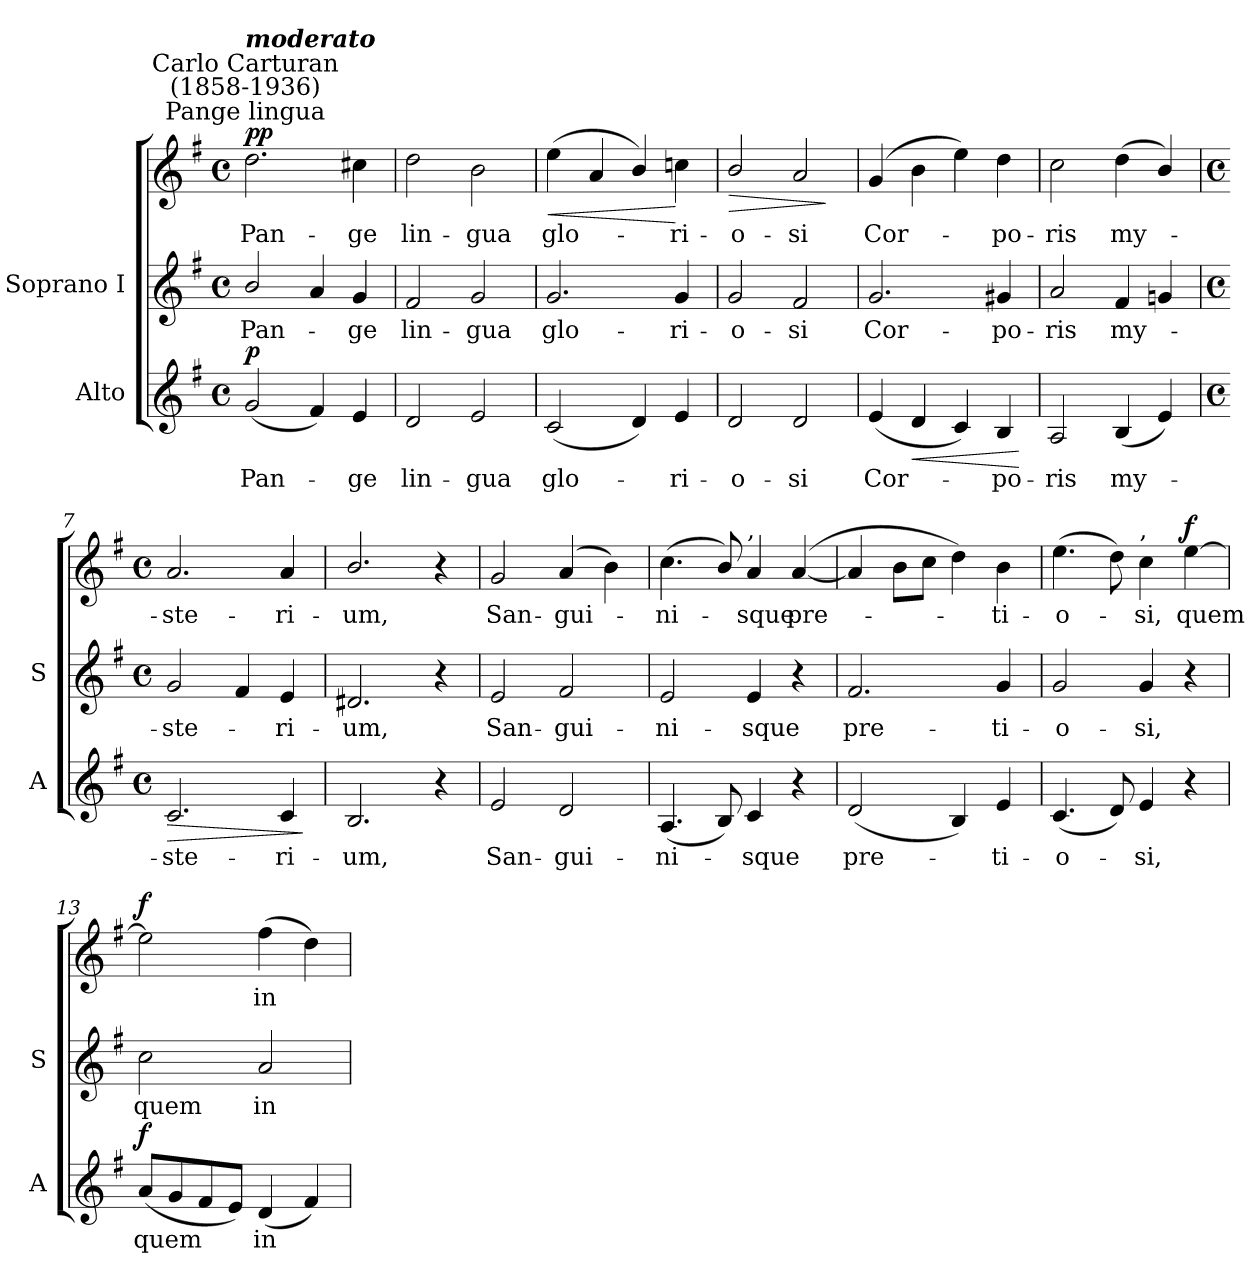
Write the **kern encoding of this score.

**kern	**text	**dynam	**kern	**text	**kern	**text	**dynam
*part2	*part2	*part2	*part1	*part1	*part1	*part1	*part1
*staff3	*staff3	*staff3	*staff2	*staff2	*staff1	*staff1	*staff1/2
*I"Alto	*	*	*I"Soprano I	*	*	*	*
*I'A	*	*	*I'S	*	*	*	*
*clefG2	*	*	*clefG2	*	*clefG2	*	*
*k[f#]	*	*	*k[f#]	*	*k[f#]	*	*
*G:	*	*	*G:	*	*G:	*	*
*M4/4	*	*	*M4/4	*	*M4/4	*	*
*met(c)	*	*	*met(c)	*	*met(c)	*	*
=1	=1	=1	=1	=1	=1	=1	=1
!	!	!	!	!	!LO:TX:a:cj:t=Pange lingua	!	!
!	!	!	!	!	!LO:TX:a:cj:t=Carlo Carturan\n(1858-1936)	!	!
!	!	!	!	!	!LO:TX:a:Bi:t=moderato	!	!
!	!LO:LY:b	!LO:DY:b	!	!LO:LY:b	!	!LO:LY:b	!LO:DY:b=2
!	!	!	!	!	!	!	!LO:DY:n=1:b
(<2g	Pan-	p	2b/	Pan-	2.dd	Pan-	p p
4f#)	.	.	4a	.	.	.	.
!	!LO:LY:b	!	!	!LO:LY:b	!	!LO:LY:b	!
4e	ge	.	4g	ge	4cc#X	-ge	.
=2	=2	=2	=2	=2	=2	=2	=2
!	!LO:LY:b	!	!	!LO:LY:b	!	!LO:LY:b	!
2d	lin-	.	2f#	lin-	2dd	lin-	.
!	!LO:LY:b	!	!	!LO:LY:b	!	!LO:LY:b	!
2e	-gua	.	2g	-gua	2b	-gua	.
=3	=3	=3	=3	=3	=3	=3	=3
!	!LO:LY:b	!	!	!LO:LY:b	!	!LO:LY:b	!LO:HP:b
(<2c	glo-	.	2.g	-glo-	(<4ee	glo-	<
.	.	.	.	.	4a	.	.
4d)	.	.	.	.	4b/)	.	.
!	!LO:LY:b	!	!	!LO:LY:b	!	!LO:LY:b	!
4e	ri-	.	4g	-ri-	4ccn	ri-	[
=4	=4	=4	=4	=4	=4	=4	=4
!	!LO:LY:b	!	!	!LO:LY:b	!	!LO:LY:b	!LO:HP:b
2d	-o-	.	2g	o-	2b/	-o-	>
!	!LO:LY:b	!	!	!LO:LY:b	!	!LO:LY:b	!
2d	-si	.	2f#	-si	2a	-si	.
.	.	.	.	.	.	.	]
=5	=5	=5	=5	=5	=5	=5	=5
!	!LO:LY:b	!	!	!LO:LY:b	!	!LO:LY:b	!
(<4e	Cor-	.	2.g	-Cor-	(>4g	Cor-	.
!	!	!LO:HP:b	!	!	!	!	!
4d	.	<	.	.	4b	.	.
4c)	.	.	.	.	4ee)	.	.
!	!LO:LY:b	!	!	!LO:LY:b	!	!LO:LY:b	!
4B	po-	.	4g#X	-po-	4dd	po-	.
.	.	[	.	.	.	.	.
=6	=6	=6	=6	=6	=6	=6	=6
!	!LO:LY:b	!	!	!LO:LY:b	!	!LO:LY:b	!
2A	-ris	.	2a	ris	2cc	-ris	.
!	!LO:LY:b	!	!	!LO:LY:b	!	!LO:LY:b	!
(<4B	my-	.	4f#	my-	(<4dd	my-	.
4e)	.	.	4gn	.	4b/)	.	.
!!LO:LB:g=z
=7	=7	=7	=7	=7	=7	=7	=7
*M4/4	*	*	*M4/4	*	*M4/4	*	*
*met(c)	*	*	*met(c)	*	*met(c)	*	*
!	!LO:LY:b	!LO:HP:b	!	!LO:LY:b	!	!LO:LY:b	!
2.c	ste-	>	2g	-ste-	2.a	ste-	.
.	.	.	4f#	.	.	.	.
!	!LO:LY:b	!	!	!LO:LY:b	!	!LO:LY:b	!
4c	-ri-	.	4e	ri-	4a	-ri-	.
.	.	]	.	.	.	.	.
=8	=8	=8	=8	=8	=8	=8	=8
!	!LO:LY:b	!	!	!LO:LY:b	!	!LO:LY:b	!
2.B	-um,	.	2.d#X	um,	2.b/	-um,	.
4r	.	.	4r	.	4r	.	.
=9	=9	=9	=9	=9	=9	=9	=9
!	!LO:LY:b	!	!	!LO:LY:b	!	!LO:LY:b	!
2e	San-	.	2e	San-	2g	San-	.
!	!LO:LY:b	!	!	!LO:LY:b	!	!LO:LY:b	!
2d	-gui-	.	2f#	-gui-	(<4a	-gui-	.
.	.	.	.	.	4b)	.	.
=10	=10	=10	=10	=10	=10	=10	=10
!	!LO:LY:b	!	!	!LO:LY:b	!	!LO:LY:b	!
(<4.A	-ni-	.	2e	ni-	(<4.cc	-ni-	.
8B)	.	.	.	.	8b/)	.	.
!	!	!	!	!	!LO:TX:a:t=,	!	!
!	!LO:LY:b	!	!	!LO:LY:b	!	!LO:LY:b	!
4c	sque	.	4e	-sque	4a	sque	.
!	!	!	!	!	!	!LO:LY:b	!
4r	.	.	4r	.	(>[4a	pre-	.
=11	=11	=11	=11	=11	=11	=11	=11
!	!LO:LY:b	!	!	!LO:LY:b	!	!	!
(<2d	pre-	.	2.f#	-pre-	4a]	.	.
.	.	.	.	.	8bL	.	.
.	.	.	.	.	8ccJ	.	.
4B)	.	.	.	.	4dd)	.	.
!	!LO:LY:b	!	!	!LO:LY:b	!	!LO:LY:b	!
4e	ti-	.	4g	-ti-	4b	ti-	.
=12	=12	=12	=12	=12	=12	=12	=12
!	!LO:LY:b	!	!	!LO:LY:b	!	!LO:LY:b	!
(<4.c	-o-	.	2g	o-	(>4.ee	-o-	.
8d)	.	.	.	.	8dd)	.	.
!	!	!	!	!	!LO:TX:a:t=,	!	!
!	!LO:LY:b	!	!	!LO:LY:b	!	!LO:LY:b	!
4e	si,	.	4g	-si,	4cc	si,	.
!	!	!	!	!	!	!LO:LY:b	!LO:DY:b
4r	.	.	4r	.	[4ee	quem	f
=13	=13	=13	=13	=13	=13	=13	=13
!	!LO:LY:b	!LO:DY:b	!	!LO:LY:b	!	!	!LO:DY:b=2
(<8aL	quem	f	2cc	quem	2ee]	.	f
8g	.	.	.	.	.	.	.
8f#	.	.	.	.	.	.	.
8eJ)	.	.	.	.	.	.	.
!	!LO:LY:b	!	!	!LO:LY:b	!	!LO:LY:b	!
(<4d	in	.	2a	in	(>4ff#	in	.
4f#)	.	.	.	.	4dd)	.	.
=	=	=	=	=	=	=	=
*-	*-	*-	*-	*-	*-	*-	*-
